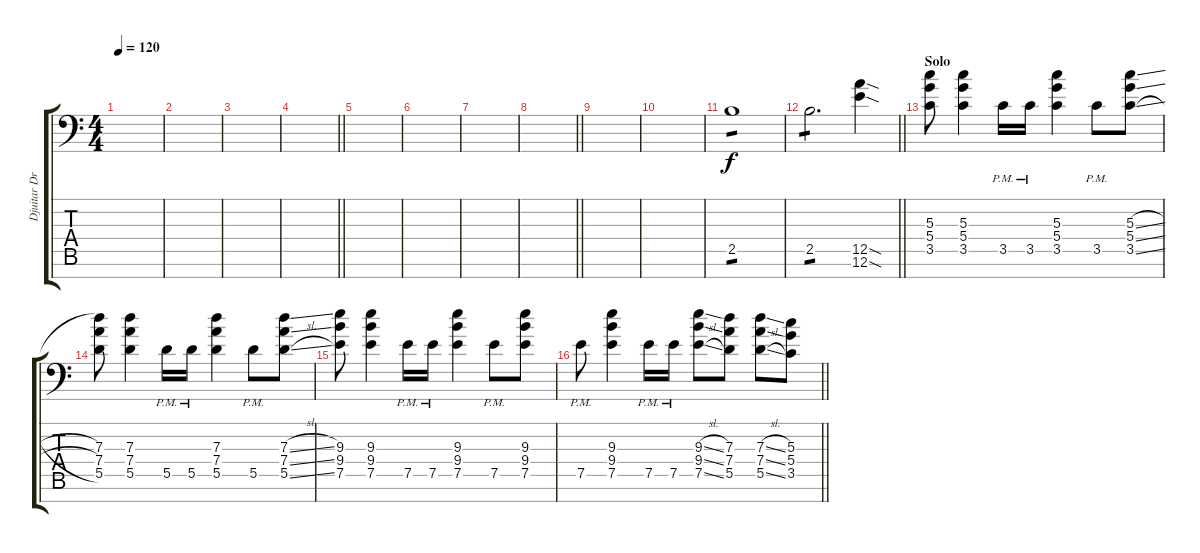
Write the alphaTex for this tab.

\track ("Djuitar Dropped A" "Djuitar Dr") {instrument distortionguitar}
\staff {score tabs}
\tuning (E4 B3 G3 D3 A2 E2 A1) {hide}
\ts (4 4)
\tempo 120
\clef f4
\ks c
|
|
|
\barLineRight lightlight
|
\section ("" "")
|
|
|
\barLineRight lightlight
|
|
|
2.5.1{tp 1 volume 16} |
\barLineRight lightlight
2.5.2{d tp 1} (12.5{sod} 12.6{sod}).4 |
\section ("" "Solo")
(5.3 5.4 3.5).8 (5.3 5.4 3.5).4 3.5{pm}.16 3.5{pm}.16 (5.3 5.4 3.5).4 3.5{pm}.8 (5.3{sl} 5.4{sl} 3.5{sl}).8 |
(7.3 7.4 5.5).8 (7.3 7.4 5.5).4 5.5{pm}.16 5.5{pm}.16 (7.3 7.4 5.5).4 5.5{pm}.8 (7.3{sl} 7.4{sl} 5.5{sl}).8 |
(9.3 9.4 7.5).8 (9.3 9.4 7.5).4 7.5{pm}.16 7.5{pm}.16 (9.3 9.4 7.5).4 7.5{pm}.8 (9.3 9.4 7.5).8 |
\barLineRight lightlight
7.5{pm}.8 (9.3 9.4 7.5).4 7.5{pm}.16 7.5{pm}.16 (9.3{sl} 9.4{sl} 7.5{sl}).8 (7.3 7.4 5.5).8 (7.3{sl} 7.4{sl} 5.5{sl}).8 (5.3 5.4 3.5).8
